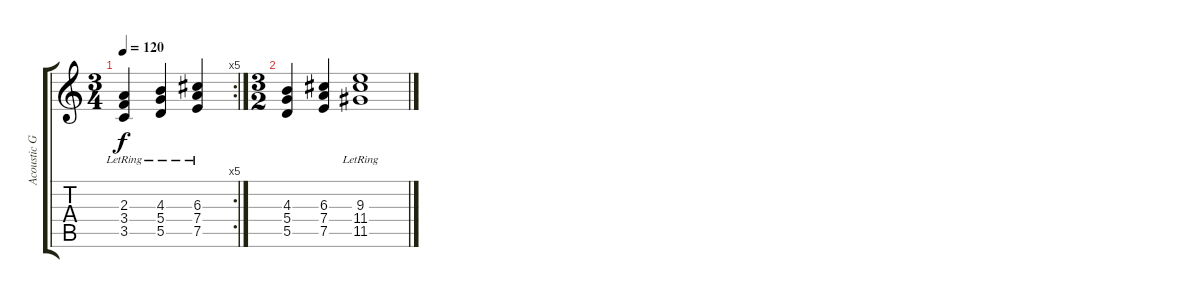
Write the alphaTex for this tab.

\track ("Acoustic Guitar" "Acoustic G") {instrument acousticguitarnylon}
\staff {score tabs}
\tuning (E4 B3 G3 D3 A2 E2) {hide}
\rc 5
\ts (3 4)
\tempo 120
\clef g2
\ks c
(2.3{lr} 3.4{lr} 3.5{lr}).4{dy f} (4.3{lr} 5.4{lr} 5.5{lr}).4 (6.3{lr} 7.4{lr} 7.5{lr}).4 |
\ts (3 2)
(4.3 5.4 5.5).4 (6.3 7.4 7.5).4 (9.3{lr} 11.4{lr} 11.5{lr}).1
